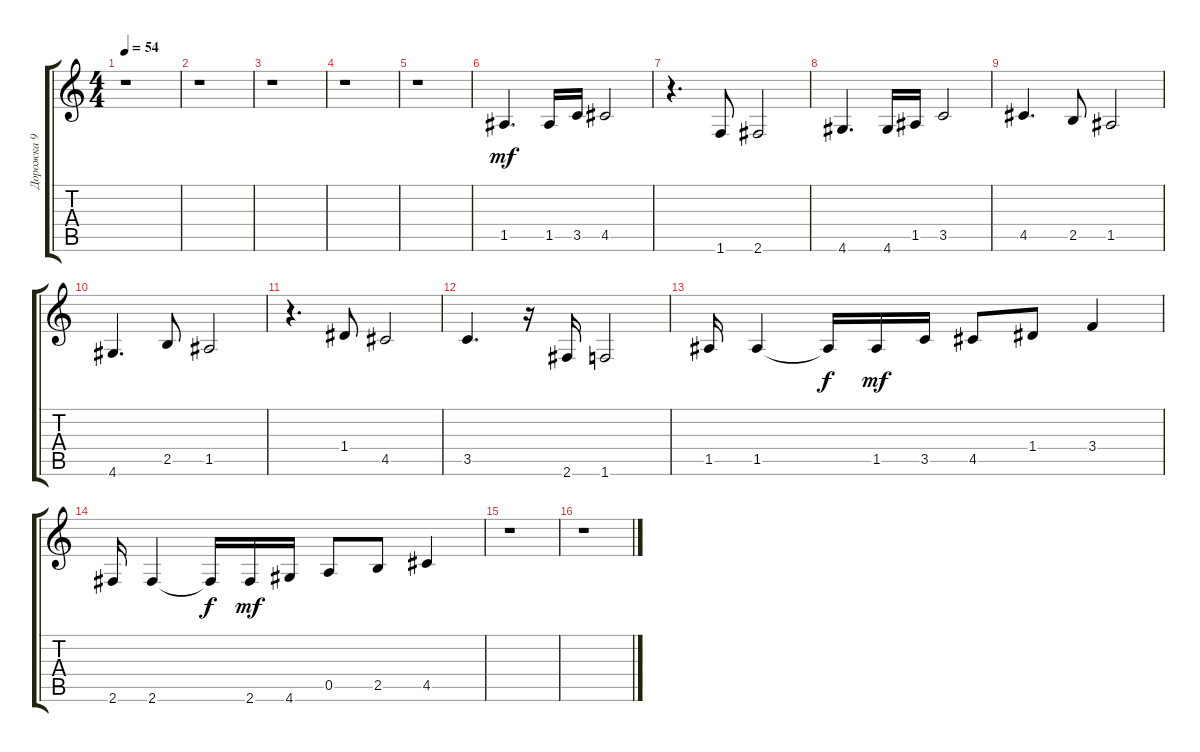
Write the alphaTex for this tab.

\track ("Дорожка 9" "Дорожка 9") {instrument distortionguitar}
\staff {score tabs}
\tuning (E4 B3 G3 D3 A2 E2) {hide}
\ts (4 4)
\tempo 54
\clef g2
\ks c
r.1{dy mf} |
r.1 |
r.1 |
r.1 |
r.1 |
1.5.4{d} 1.5.16 3.5.16 4.5.2 |
r.4{d} 1.6.8 2.6.2 |
4.6.4{d} 4.6.16 1.5.16 3.5.2 |
4.5.4{d} 2.5.8 1.5.2 |
4.6.4{d} 2.5.8 1.5.2 |
r.4{d} 1.4.8 4.5.2 |
3.5.4{d} r.16 2.6.16 1.6.2 |
1.5.16 1.5.4 1.5{t}.16{dy f} 1.5.16{dy mf} 3.5.16 4.5.8 1.4.8 3.4.4 |
2.6.16 2.6.4 2.6{t}.16{dy f} 2.6.16{dy mf} 4.6.16 0.5.8 2.5.8 4.5.4 |
r.1 |
r.1
